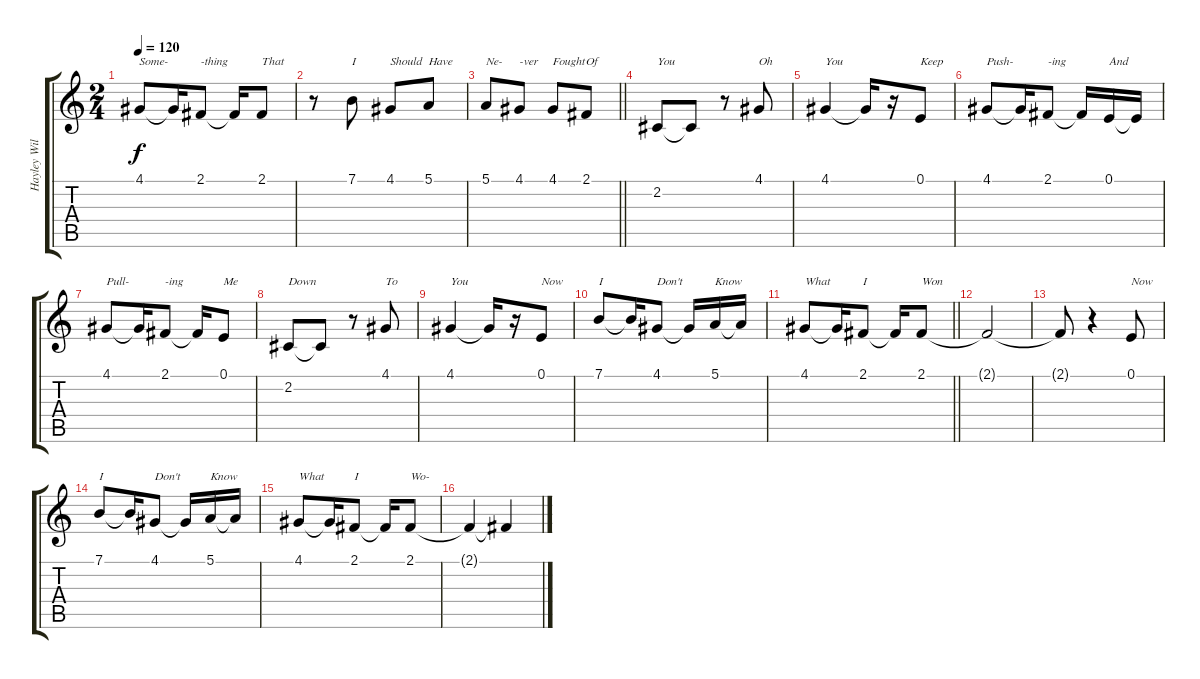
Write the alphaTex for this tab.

\track ("Hayley Williams" "Hayley Wil") {instrument oboe}
\staff {score tabs}
\tuning (E4 B3 G3 D3 A2 E2) {hide}
\ts (2 4)
\tempo 120
\clef g2
\ks c
4.1.8{txt "Some-" dy f} 4.1{t}.16 2.1.8{txt "-thing"} 2.1{t}.16 2.1.8{txt "That"} |
r.8 7.1.8{txt "I"} 4.1.8{txt "Should"} 5.1.8{txt "Have"} |
\barLineRight lightlight
5.1.8{txt "Ne-"} 4.1.8{txt "-ver"} 4.1.8{txt "Fought"} 2.1.8{txt "Of"} |
2.2.8{txt "You"} 2.2{t}.8 r.8 4.1.8{txt "Oh"} |
4.1.4{txt "You"} 4.1{t}.16 r.16 0.1.8{txt "Keep"} |
4.1.8{txt "Push-"} 4.1{t}.16 2.1.8{txt "-ing"} 2.1{t}.16 0.1.16{txt "And"} 0.1{t}.16 |
4.1.8{txt "Pull-"} 4.1{t}.16 2.1.8{txt "-ing"} 2.1{t}.16 0.1.8{txt "Me"} |
2.2.8{txt "Down"} 2.2{t}.8 r.8 4.1.8{txt "To"} |
4.1.4{txt "You"} 4.1{t}.16 r.16 0.1.8{txt "Now"} |
7.1.8{txt "I"} 7.1{t}.16 4.1.8{txt "Don't"} 4.1{t}.16 5.1.16{txt "Know"} 5.1{t}.16 |
\barLineRight lightlight
4.1.8{txt "What"} 4.1{t}.16 2.1.8{txt "I"} 2.1{t}.16 2.1.8{txt "Won"} |
2.1{t}.2 |
2.1{t}.8 r.4 0.1.8{txt "Now"} |
7.1.8{txt "I"} 7.1{t}.16 4.1.8{txt "Don't"} 4.1{t}.16 5.1.16{txt "Know"} 5.1{t}.16 |
4.1.8{txt "What"} 4.1{t}.16 2.1.8{txt "I"} 2.1{t}.16 2.1.8{txt "Wo-"} |
2.1{t}.4 2.1{t}.4
